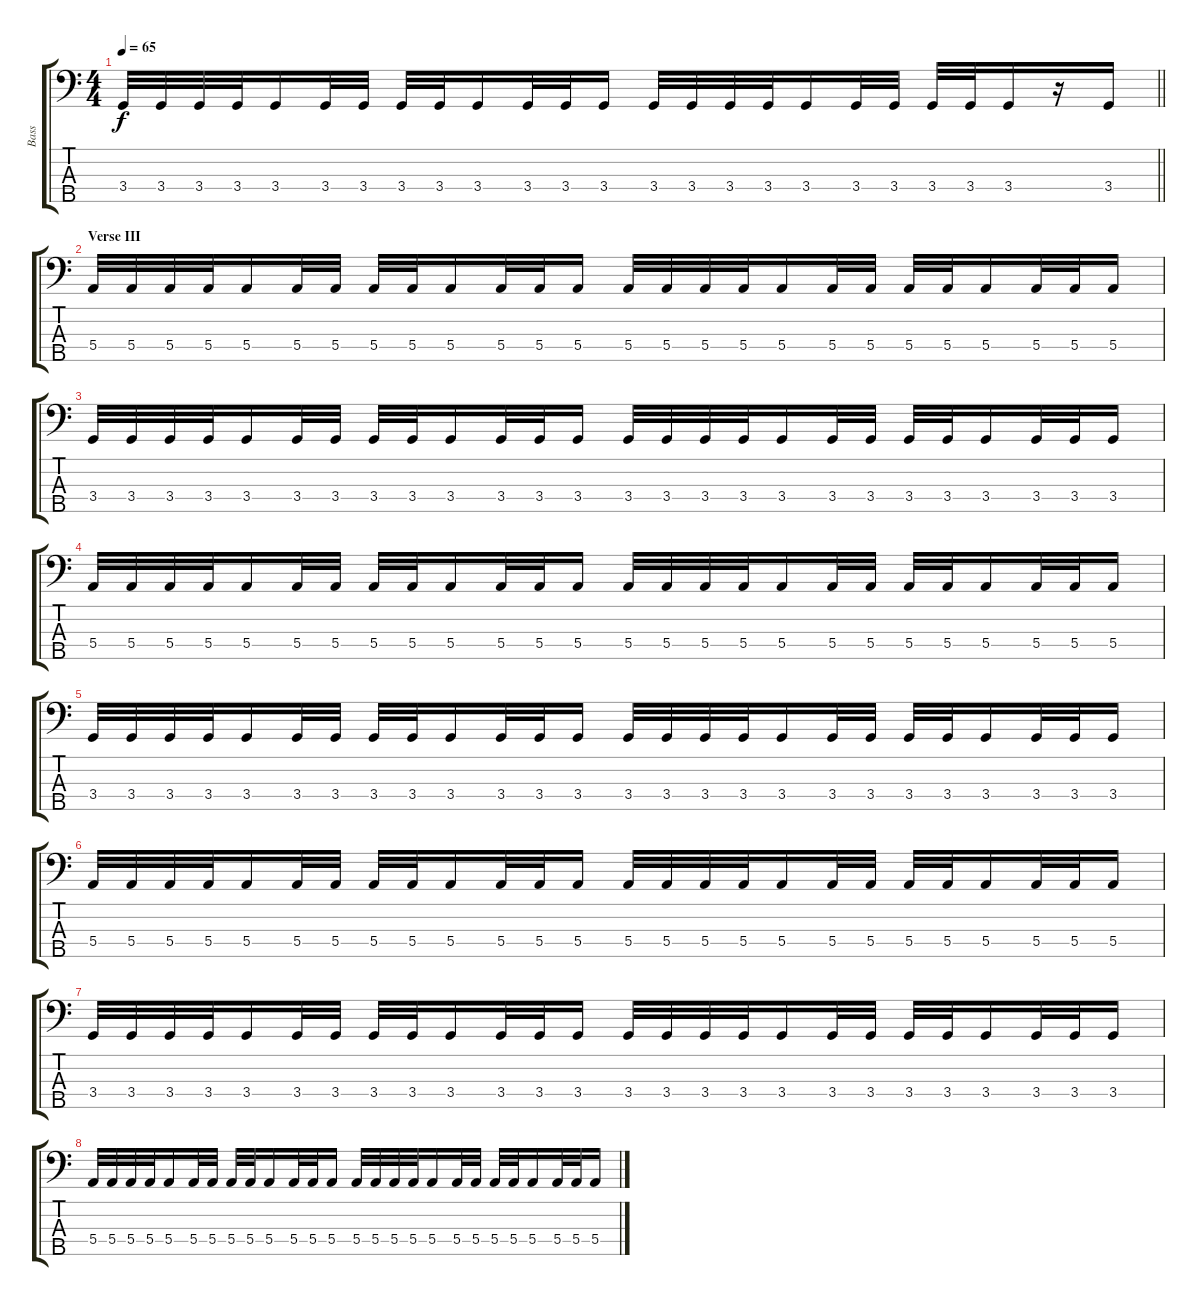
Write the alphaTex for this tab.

\track ("Bass" "Bass") {instrument electricbassfinger}
\staff {score tabs}
\tuning (G2 D2 A1 E1 B0) {hide}
\ts (4 4)
\tempo 65
\clef f4
\barLineRight lightlight
\ks c
3.4.32{dy f} 3.4.32 3.4.32 3.4.32 3.4.16 3.4.32 3.4.32 3.4.32 3.4.32 3.4.16 3.4.32 3.4.32 3.4.16 3.4.32 3.4.32 3.4.32 3.4.32 3.4.16 3.4.32 3.4.32 3.4.32 3.4.32 3.4.16 r.16 3.4.16 |
\section ("" "Verse III")
5.4.32 5.4.32 5.4.32 5.4.32 5.4.16 5.4.32 5.4.32 5.4.32 5.4.32 5.4.16 5.4.32 5.4.32 5.4.16 5.4.32 5.4.32 5.4.32 5.4.32 5.4.16 5.4.32 5.4.32 5.4.32 5.4.32 5.4.16 5.4.32 5.4.32 5.4.16 |
3.4.32 3.4.32 3.4.32 3.4.32 3.4.16 3.4.32 3.4.32 3.4.32 3.4.32 3.4.16 3.4.32 3.4.32 3.4.16 3.4.32 3.4.32 3.4.32 3.4.32 3.4.16 3.4.32 3.4.32 3.4.32 3.4.32 3.4.16 3.4.32 3.4.32 3.4.16 |
5.4.32 5.4.32 5.4.32 5.4.32 5.4.16 5.4.32 5.4.32 5.4.32 5.4.32 5.4.16 5.4.32 5.4.32 5.4.16 5.4.32 5.4.32 5.4.32 5.4.32 5.4.16 5.4.32 5.4.32 5.4.32 5.4.32 5.4.16 5.4.32 5.4.32 5.4.16 |
3.4.32 3.4.32 3.4.32 3.4.32 3.4.16 3.4.32 3.4.32 3.4.32 3.4.32 3.4.16 3.4.32 3.4.32 3.4.16 3.4.32 3.4.32 3.4.32 3.4.32 3.4.16 3.4.32 3.4.32 3.4.32 3.4.32 3.4.16 3.4.32 3.4.32 3.4.16 |
5.4.32 5.4.32 5.4.32 5.4.32 5.4.16 5.4.32 5.4.32 5.4.32 5.4.32 5.4.16 5.4.32 5.4.32 5.4.16 5.4.32 5.4.32 5.4.32 5.4.32 5.4.16 5.4.32 5.4.32 5.4.32 5.4.32 5.4.16 5.4.32 5.4.32 5.4.16 |
3.4.32 3.4.32 3.4.32 3.4.32 3.4.16 3.4.32 3.4.32 3.4.32 3.4.32 3.4.16 3.4.32 3.4.32 3.4.16 3.4.32 3.4.32 3.4.32 3.4.32 3.4.16 3.4.32 3.4.32 3.4.32 3.4.32 3.4.16 3.4.32 3.4.32 3.4.16 |
5.4.32 5.4.32 5.4.32 5.4.32 5.4.16 5.4.32 5.4.32 5.4.32 5.4.32 5.4.16 5.4.32 5.4.32 5.4.16 5.4.32 5.4.32 5.4.32 5.4.32 5.4.16 5.4.32 5.4.32 5.4.32 5.4.32 5.4.16 5.4.32 5.4.32 5.4.16
